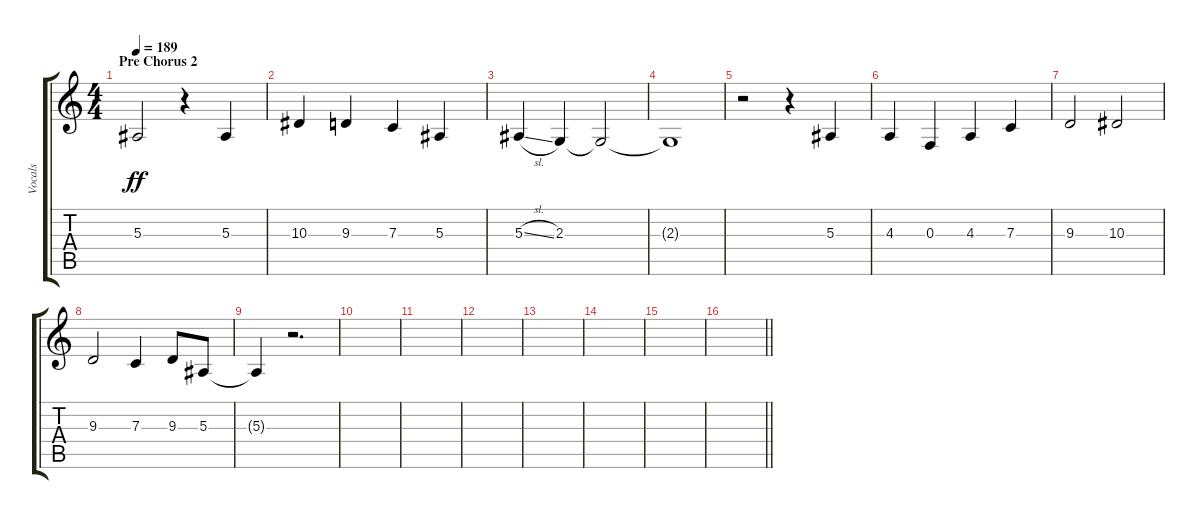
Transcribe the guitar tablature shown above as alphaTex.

\track ("Vocals" "Vocals") {instrument bassoon}
\staff {score tabs}
\tuning (D4 A3 F3 C3 G2 D2) {hide}
\ts (4 4)
\section ("" "Pre Chorus 2")
\tempo 189
\clef g2
\ks c
5.3.2{dy ff} r.4 5.3.4 |
10.3.4 9.3.4 7.3.4 5.3.4 |
5.3{sl}.4 2.3.4 2.3{t}.2 |
2.3{t}.1 |
r.2 r.4 5.3.4 |
4.3.4 0.3.4 4.3.4 7.3.4 |
9.3.2 10.3.2 |
9.3.2 7.3.4 9.3.8 5.3.8 |
5.3{t}.4 r.2{d} |
|
|
|
|
|
|
\barLineRight lightlight
